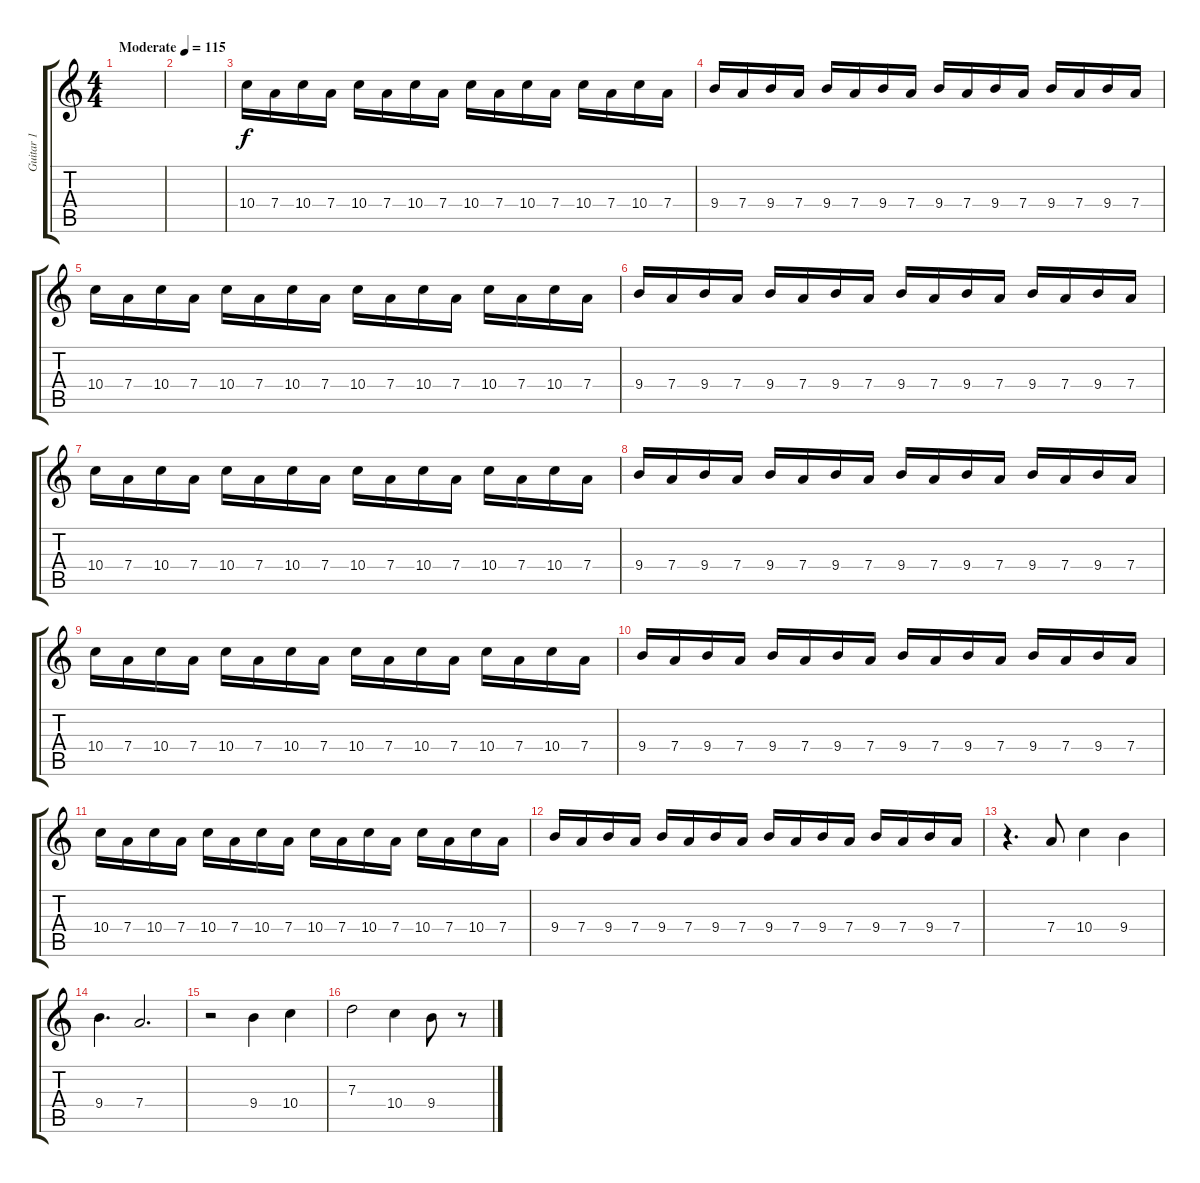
\track ("Guitar 1" "Guitar 1") {instrument distortionguitar}
\staff {score tabs}
\tuning (E4 B3 G3 D3 A2 E2) {hide}
\ts (4 4)
\tempo (115 "Moderate")
\clef g2
\ks c
|
|
10.4.16 7.4.16 10.4.16 7.4.16 10.4.16 7.4.16 10.4.16 7.4.16 10.4.16 7.4.16 10.4.16 7.4.16 10.4.16 7.4.16 10.4.16 7.4.16 |
9.4.16 7.4.16 9.4.16 7.4.16 9.4.16 7.4.16 9.4.16 7.4.16 9.4.16 7.4.16 9.4.16 7.4.16 9.4.16 7.4.16 9.4.16 7.4.16 |
10.4.16 7.4.16 10.4.16 7.4.16 10.4.16 7.4.16 10.4.16 7.4.16 10.4.16 7.4.16 10.4.16 7.4.16 10.4.16 7.4.16 10.4.16 7.4.16 |
9.4.16 7.4.16 9.4.16 7.4.16 9.4.16 7.4.16 9.4.16 7.4.16 9.4.16 7.4.16 9.4.16 7.4.16 9.4.16 7.4.16 9.4.16 7.4.16 |
10.4.16 7.4.16 10.4.16 7.4.16 10.4.16 7.4.16 10.4.16 7.4.16 10.4.16 7.4.16 10.4.16 7.4.16 10.4.16 7.4.16 10.4.16 7.4.16 |
9.4.16 7.4.16 9.4.16 7.4.16 9.4.16 7.4.16 9.4.16 7.4.16 9.4.16 7.4.16 9.4.16 7.4.16 9.4.16 7.4.16 9.4.16 7.4.16 |
10.4.16 7.4.16 10.4.16 7.4.16 10.4.16 7.4.16 10.4.16 7.4.16 10.4.16 7.4.16 10.4.16 7.4.16 10.4.16 7.4.16 10.4.16 7.4.16 |
9.4.16 7.4.16 9.4.16 7.4.16 9.4.16 7.4.16 9.4.16 7.4.16 9.4.16 7.4.16 9.4.16 7.4.16 9.4.16 7.4.16 9.4.16 7.4.16 |
10.4.16 7.4.16 10.4.16 7.4.16 10.4.16 7.4.16 10.4.16 7.4.16 10.4.16 7.4.16 10.4.16 7.4.16 10.4.16 7.4.16 10.4.16 7.4.16 |
9.4.16 7.4.16 9.4.16 7.4.16 9.4.16 7.4.16 9.4.16 7.4.16 9.4.16 7.4.16 9.4.16 7.4.16 9.4.16 7.4.16 9.4.16 7.4.16 |
r.4{d} 7.4.8 10.4.4 9.4.4 |
9.4.4{d} 7.4.2{d} |
r.2 9.4.4 10.4.4 |
7.3.2 10.4.4 9.4.8 r.8
